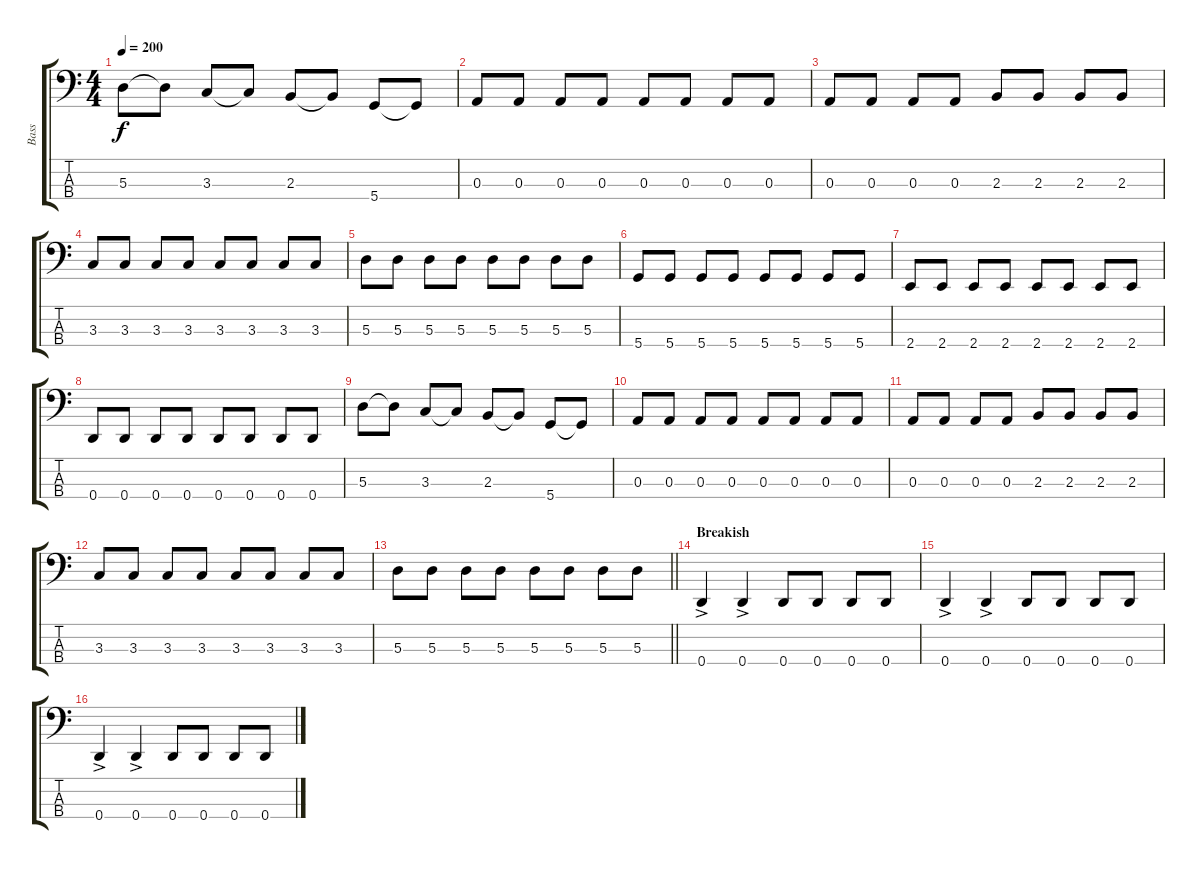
\track ("Bass" "Bass") {instrument electricbassfinger}
\staff {score tabs}
\tuning (G2 D2 A1 D1) {hide}
\ts (4 4)
\tempo 200
\clef f4
\ks c
5.3.8{dy f} 5.3{t}.8 3.3.8 3.3{t}.8 2.3.8 2.3{t}.8 5.4.8 5.4{t}.8 |
0.3.8 0.3.8 0.3.8 0.3.8 0.3.8 0.3.8 0.3.8 0.3.8 |
0.3.8 0.3.8 0.3.8 0.3.8 2.3.8 2.3.8 2.3.8 2.3.8 |
3.3.8 3.3.8 3.3.8 3.3.8 3.3.8 3.3.8 3.3.8 3.3.8 |
5.3.8 5.3.8 5.3.8 5.3.8 5.3.8 5.3.8 5.3.8 5.3.8 |
5.4.8 5.4.8 5.4.8 5.4.8 5.4.8 5.4.8 5.4.8 5.4.8 |
2.4.8 2.4.8 2.4.8 2.4.8 2.4.8 2.4.8 2.4.8 2.4.8 |
0.4.8 0.4.8 0.4.8 0.4.8 0.4.8 0.4.8 0.4.8 0.4.8 |
5.3.8 5.3{t}.8 3.3.8 3.3{t}.8 2.3.8 2.3{t}.8 5.4.8 5.4{t}.8 |
0.3.8 0.3.8 0.3.8 0.3.8 0.3.8 0.3.8 0.3.8 0.3.8 |
0.3.8 0.3.8 0.3.8 0.3.8 2.3.8 2.3.8 2.3.8 2.3.8 |
3.3.8 3.3.8 3.3.8 3.3.8 3.3.8 3.3.8 3.3.8 3.3.8 |
\barLineRight lightlight
5.3.8 5.3.8 5.3.8 5.3.8 5.3.8 5.3.8 5.3.8 5.3.8 |
\section ("" "Breakish")
0.4{ac}.4 0.4{ac}.4 0.4.8 0.4.8 0.4.8 0.4.8 |
0.4{ac}.4 0.4{ac}.4 0.4.8 0.4.8 0.4.8 0.4.8 |
0.4{ac}.4 0.4{ac}.4 0.4.8 0.4.8 0.4.8 0.4.8
